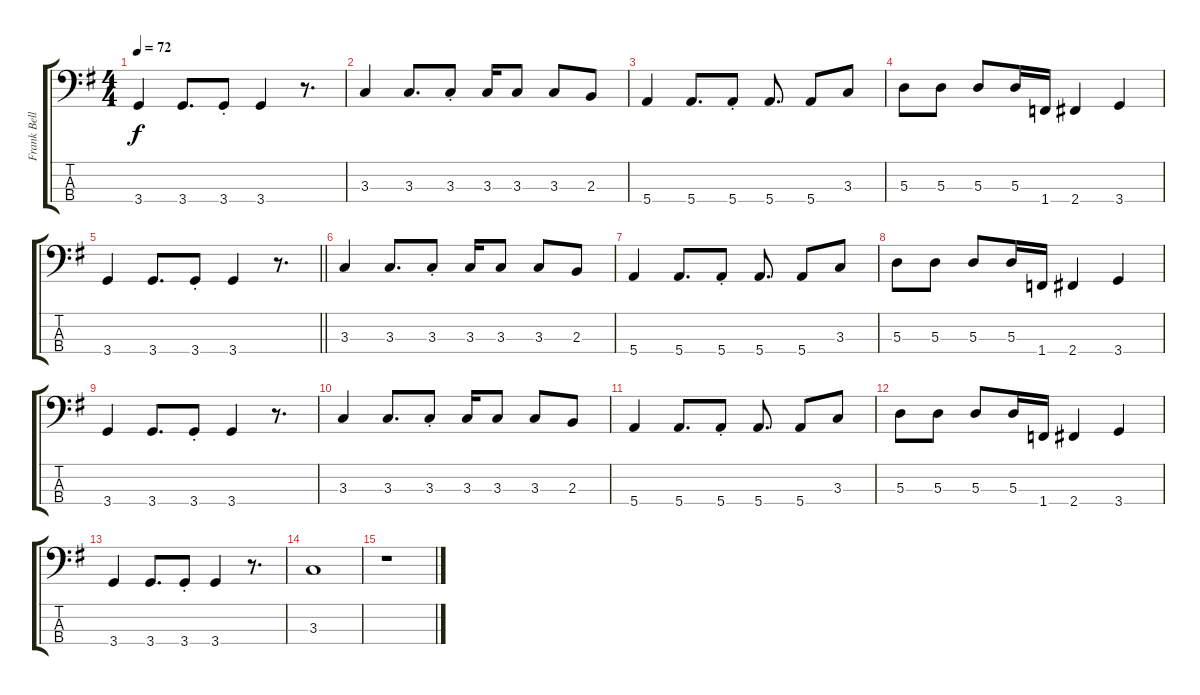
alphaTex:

\track ("Frank Bello" "Frank Bell") {instrument electricbassfinger}
\staff {score tabs}
\tuning (G2 D2 A1 E1) {hide}
\ts (4 4)
\tempo 72
\clef f4
\ks g
3.4.4{dy f} 3.4.8{d} 3.4{st}.8 3.4.4 r.8{d} |
3.3.4 3.3.8{d} 3.3{st}.8 3.3.16 3.3.8 3.3.8 2.3.8 |
5.4.4 5.4.8{d} 5.4{st}.8 5.4.8{d} 5.4.8 3.3.8 |
5.3.8 5.3.8 5.3.8 5.3.16 1.4.16 2.4.4 3.4.4 |
\barLineRight lightlight
3.4.4 3.4.8{d} 3.4{st}.8 3.4.4 r.8{d} |
3.3.4 3.3.8{d} 3.3{st}.8 3.3.16 3.3.8 3.3.8 2.3.8 |
5.4.4 5.4.8{d} 5.4{st}.8 5.4.8{d} 5.4.8 3.3.8 |
5.3.8 5.3.8 5.3.8 5.3.16 1.4.16 2.4.4 3.4.4 |
3.4.4 3.4.8{d} 3.4{st}.8 3.4.4 r.8{d} |
3.3.4 3.3.8{d} 3.3{st}.8 3.3.16 3.3.8 3.3.8 2.3.8 |
5.4.4 5.4.8{d} 5.4{st}.8 5.4.8{d} 5.4.8 3.3.8 |
5.3.8 5.3.8 5.3.8 5.3.16 1.4.16 2.4.4 3.4.4 |
3.4.4 3.4.8{d} 3.4{st}.8 3.4.4 r.8{d} |
3.3.1 |
r.1
